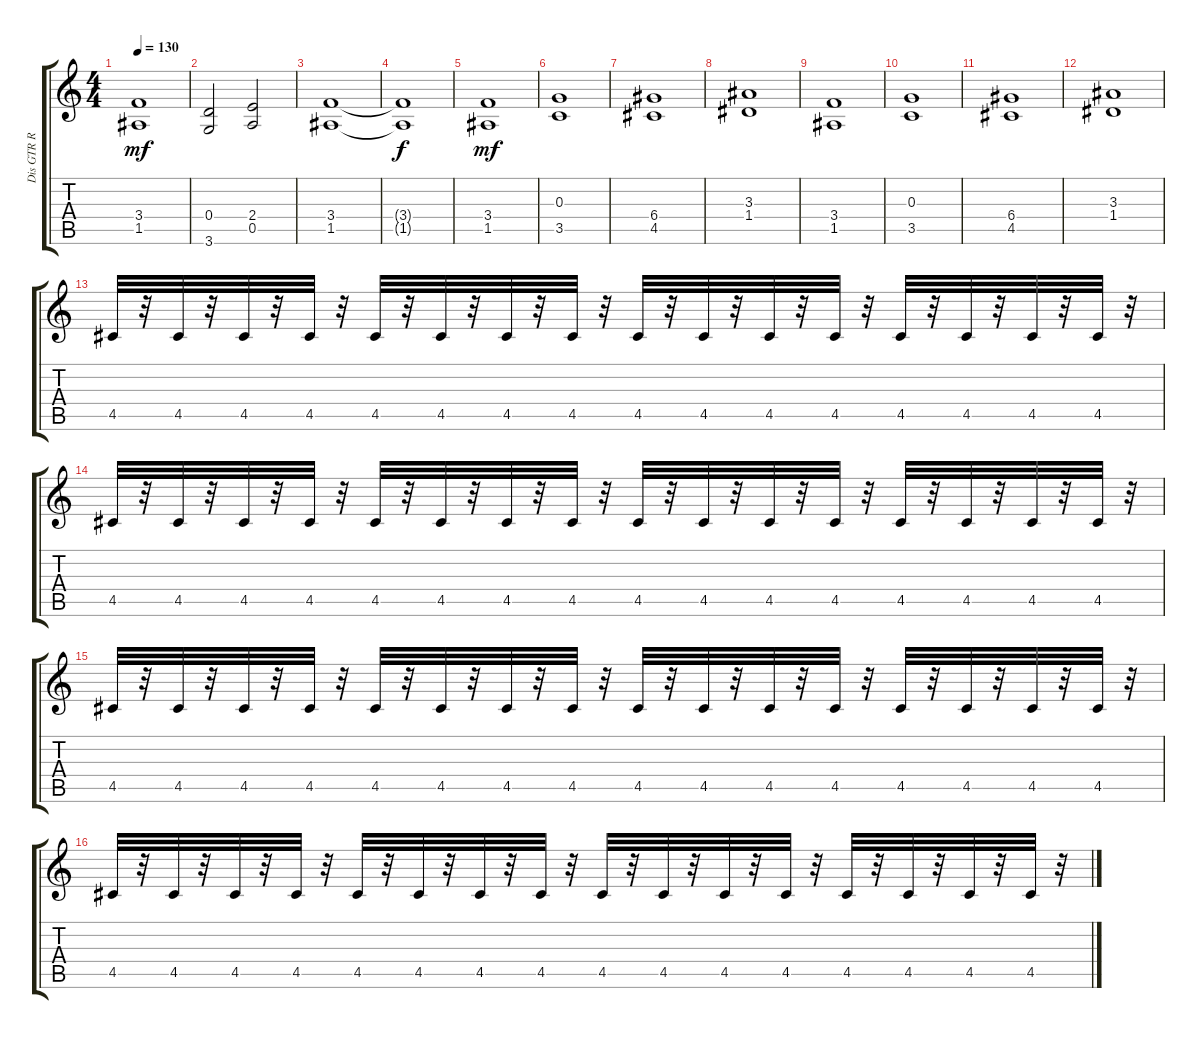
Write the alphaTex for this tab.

\track ("Dis GTR R" "Dis GTR R") {instrument overdrivenguitar}
\staff {score tabs}
\tuning (E4 B3 G3 D3 A2 E2) {hide}
\ts (4 4)
\tempo 130
\clef g2
\ks c
(3.4 1.5).1{dy mf} |
(0.4 3.6).2 (2.4 0.5).2 |
(3.4 1.5).1 |
(3.4{t} 1.5{t}).1{dy f} |
(3.4 1.5).1{dy mf} |
(0.3 3.5).1 |
(6.4 4.5).1 |
(3.3 1.4).1 |
(3.4 1.5).1 |
(0.3 3.5).1 |
(6.4 4.5).1 |
(3.3 1.4).1 |
4.5.32 r.32 4.5.32 r.32 4.5.32 r.32 4.5.32 r.32 4.5.32 r.32 4.5.32 r.32 4.5.32 r.32 4.5.32 r.32 4.5.32 r.32 4.5.32 r.32 4.5.32 r.32 4.5.32 r.32 4.5.32 r.32 4.5.32 r.32 4.5.32 r.32 4.5.32 r.32 |
4.5.32 r.32 4.5.32 r.32 4.5.32 r.32 4.5.32 r.32 4.5.32 r.32 4.5.32 r.32 4.5.32 r.32 4.5.32 r.32 4.5.32 r.32 4.5.32 r.32 4.5.32 r.32 4.5.32 r.32 4.5.32 r.32 4.5.32 r.32 4.5.32 r.32 4.5.32 r.32 |
4.5.32 r.32 4.5.32 r.32 4.5.32 r.32 4.5.32 r.32 4.5.32 r.32 4.5.32 r.32 4.5.32 r.32 4.5.32 r.32 4.5.32 r.32 4.5.32 r.32 4.5.32 r.32 4.5.32 r.32 4.5.32 r.32 4.5.32 r.32 4.5.32 r.32 4.5.32 r.32 |
4.5.32 r.32 4.5.32 r.32 4.5.32 r.32 4.5.32 r.32 4.5.32 r.32 4.5.32 r.32 4.5.32 r.32 4.5.32 r.32 4.5.32 r.32 4.5.32 r.32 4.5.32 r.32 4.5.32 r.32 4.5.32 r.32 4.5.32 r.32 4.5.32 r.32 4.5.32 r.32
